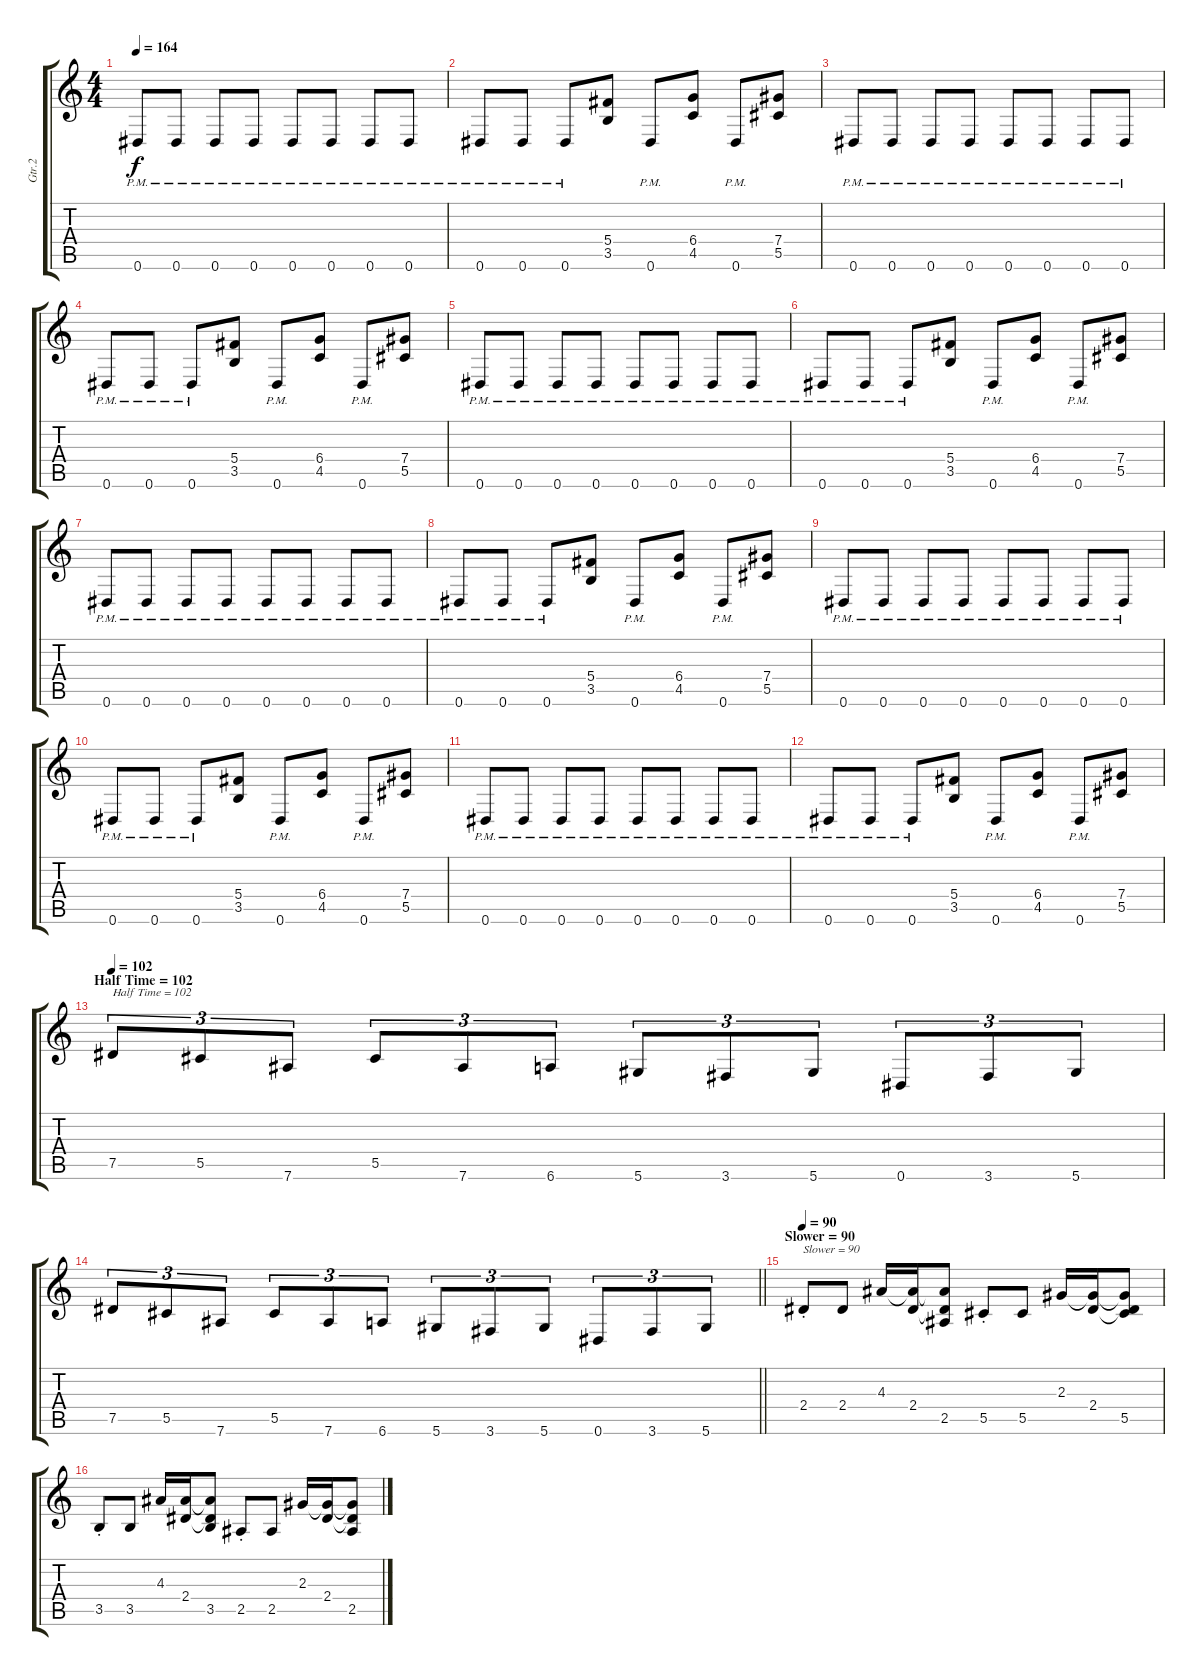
\track ("Gtr.2" "Gtr.2") {instrument distortionguitar}
\staff {score tabs}
\tuning (Eb4 Bb3 Gb3 Db3 Ab2 Eb2) {hide}
\ts (4 4)
\tempo 164
\clef g2
\ks c
0.6{pm}.8{dy f} 0.6{pm}.8 0.6{pm}.8 0.6{pm}.8 0.6{pm}.8 0.6{pm}.8 0.6{pm}.8 0.6{pm}.8 |
0.6{pm}.8 0.6{pm}.8 0.6{pm}.8 (5.4 3.5).8 0.6{pm}.8 (6.4 4.5).8 0.6{pm}.8 (7.4 5.5).8 |
0.6{pm}.8 0.6{pm}.8 0.6{pm}.8 0.6{pm}.8 0.6{pm}.8 0.6{pm}.8 0.6{pm}.8 0.6{pm}.8 |
0.6{pm}.8 0.6{pm}.8 0.6{pm}.8 (5.4 3.5).8 0.6{pm}.8 (6.4 4.5).8 0.6{pm}.8 (7.4 5.5).8 |
0.6{pm}.8 0.6{pm}.8 0.6{pm}.8 0.6{pm}.8 0.6{pm}.8 0.6{pm}.8 0.6{pm}.8 0.6{pm}.8 |
0.6{pm}.8 0.6{pm}.8 0.6{pm}.8 (5.4 3.5).8 0.6{pm}.8 (6.4 4.5).8 0.6{pm}.8 (7.4 5.5).8 |
0.6{pm}.8 0.6{pm}.8 0.6{pm}.8 0.6{pm}.8 0.6{pm}.8 0.6{pm}.8 0.6{pm}.8 0.6{pm}.8 |
0.6{pm}.8 0.6{pm}.8 0.6{pm}.8 (5.4 3.5).8 0.6{pm}.8 (6.4 4.5).8 0.6{pm}.8 (7.4 5.5).8 |
0.6{pm}.8 0.6{pm}.8 0.6{pm}.8 0.6{pm}.8 0.6{pm}.8 0.6{pm}.8 0.6{pm}.8 0.6{pm}.8 |
0.6{pm}.8 0.6{pm}.8 0.6{pm}.8 (5.4 3.5).8 0.6{pm}.8 (6.4 4.5).8 0.6{pm}.8 (7.4 5.5).8 |
0.6{pm}.8 0.6{pm}.8 0.6{pm}.8 0.6{pm}.8 0.6{pm}.8 0.6{pm}.8 0.6{pm}.8 0.6{pm}.8 |
0.6{pm}.8 0.6{pm}.8 0.6{pm}.8 (5.4 3.5).8 0.6{pm}.8 (6.4 4.5).8 0.6{pm}.8 (7.4 5.5).8 |
\section ("" "Half Time = 102")
\tempo 102
7.5.8{tu (3 2) txt "Half Time = 102"} 5.5.8{tu (3 2)} 7.6.8{tu (3 2)} 5.5.8{tu (3 2)} 7.6.8{tu (3 2)} 6.6.8{tu (3 2)} 5.6.8{tu (3 2)} 3.6.8{tu (3 2)} 5.6.8{tu (3 2)} 0.6.8{tu (3 2)} 3.6.8{tu (3 2)} 5.6.8{tu (3 2)} |
\barLineRight lightlight
7.5.8{tu (3 2)} 5.5.8{tu (3 2)} 7.6.8{tu (3 2)} 5.5.8{tu (3 2)} 7.6.8{tu (3 2)} 6.6.8{tu (3 2)} 5.6.8{tu (3 2)} 3.6.8{tu (3 2)} 5.6.8{tu (3 2)} 0.6.8{tu (3 2)} 3.6.8{tu (3 2)} 5.6.8{tu (3 2)} |
\section ("" "Slower = 90")
\tempo 90
2.4{st}.8{txt "Slower = 90"} 2.4.8 4.3.16 (4.3{t} 2.4).16 (4.3{t} 2.4{t} 2.5).8 5.5{st}.8 5.5.8 2.3.16 (2.3{t} 2.4).16 (2.3{t} 2.4{t} 5.5).8 |
3.5{st}.8 3.5.8 4.3.16 (4.3{t} 2.4).16 (4.3{t} 2.4{t} 3.5).8 2.5{st}.8 2.5.8 2.3.16 (2.3{t} 2.4).16 (2.3{t} 2.4{t} 2.5).8
